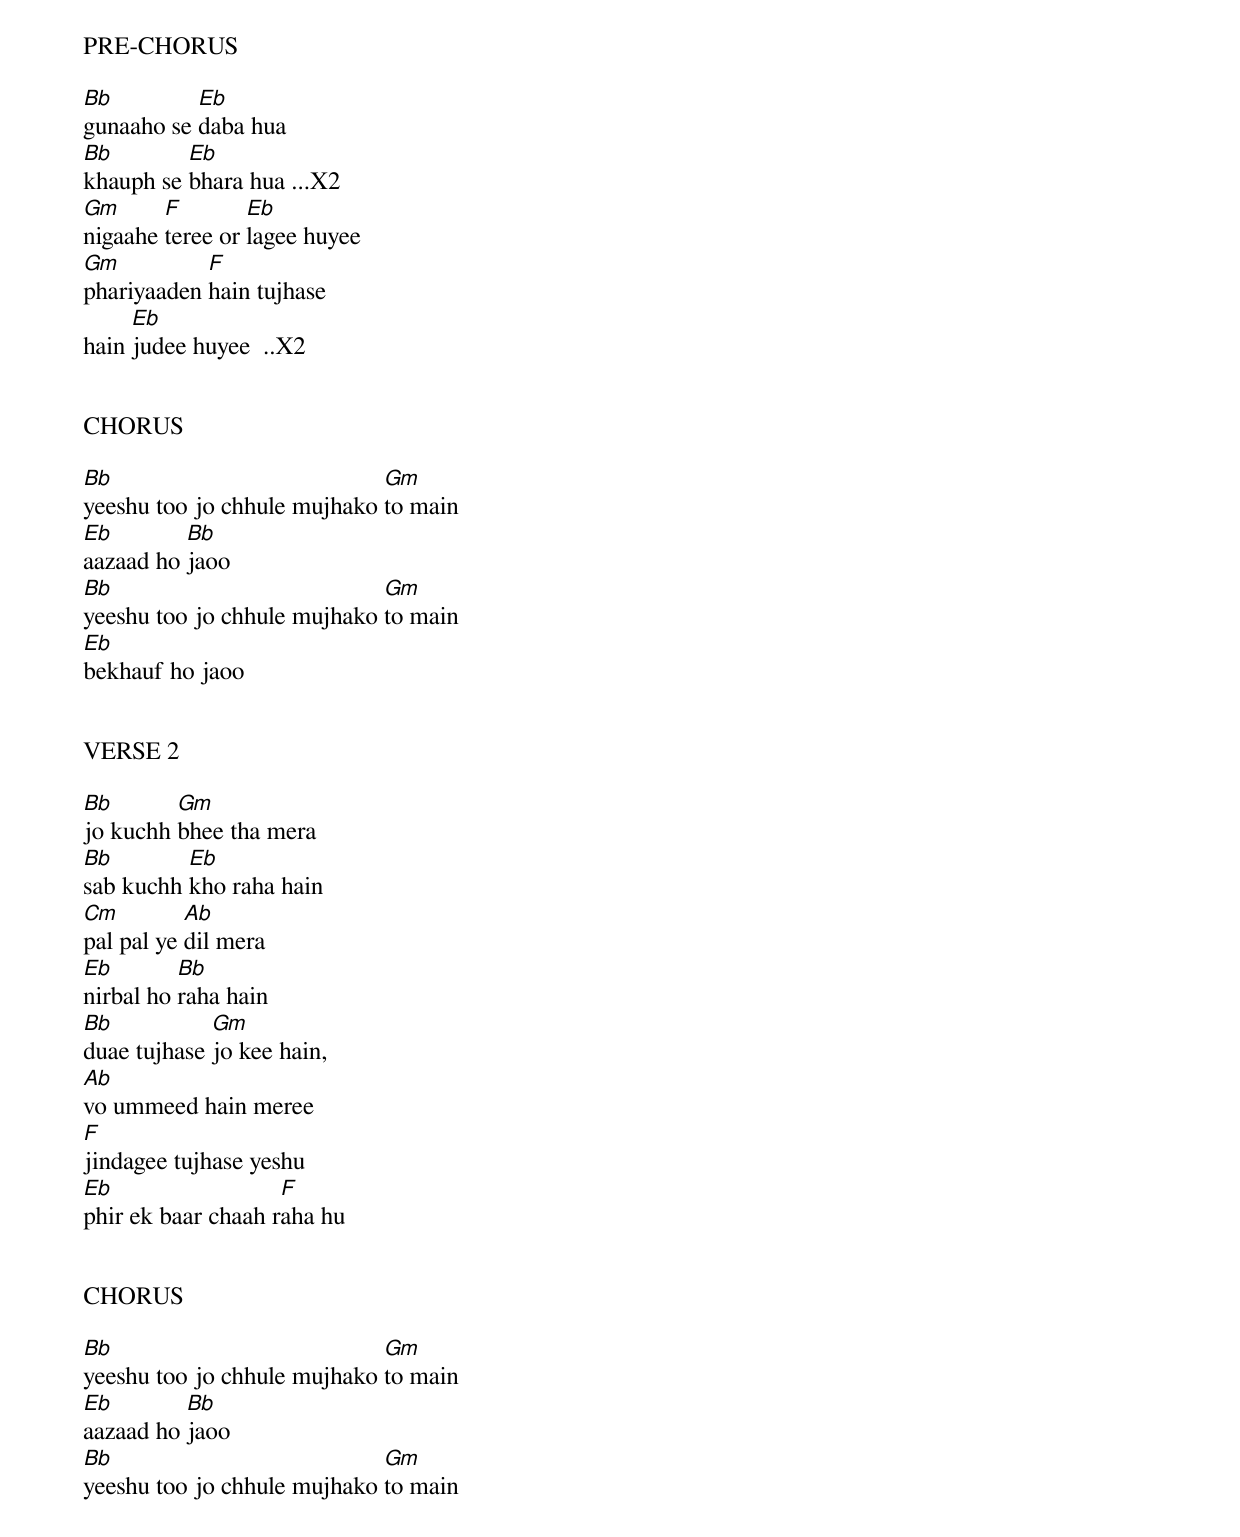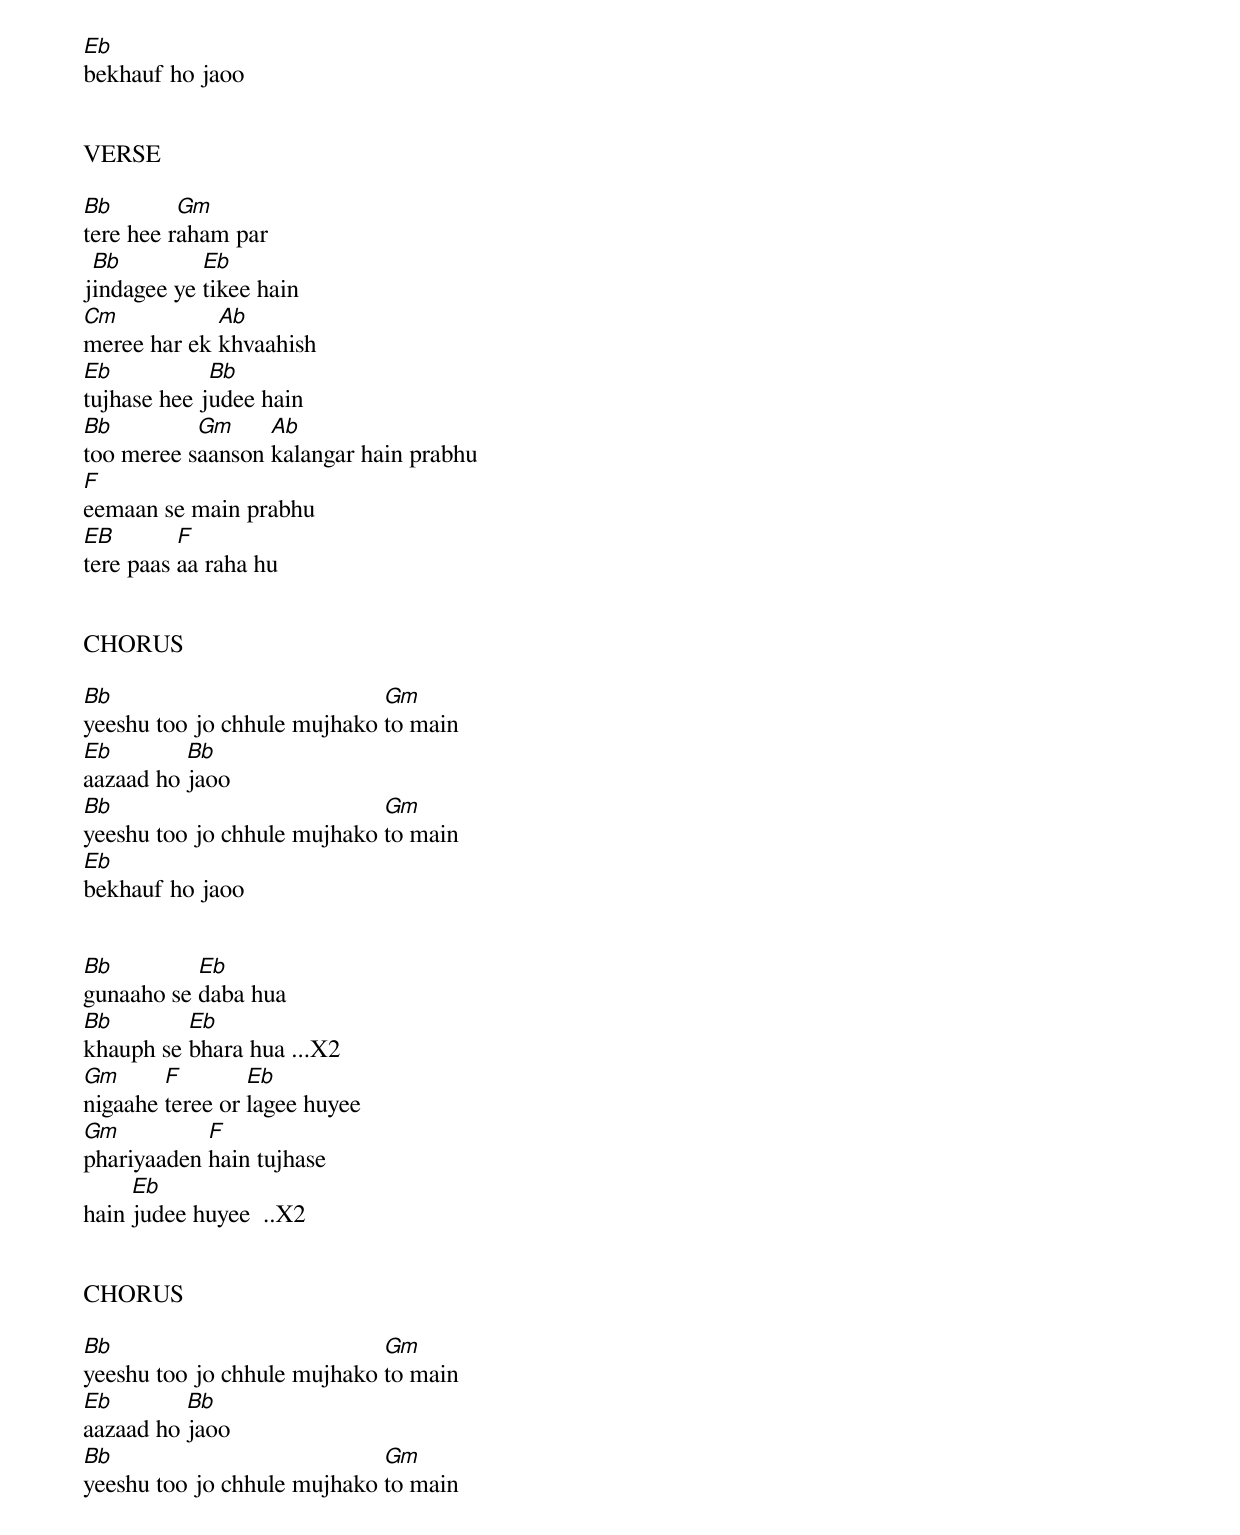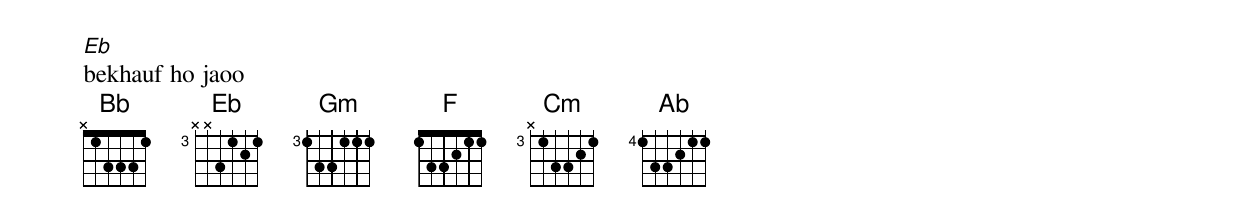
PRE-CHORUS

[Bb]gunaaho se [Eb]daba hua
[Bb]khauph se [Eb]bhara hua ...X2
[Gm]nigaahe [F]teree or [Eb]lagee huyee
[Gm]phariyaaden [F]hain tujhase
hain [Eb]judee huyee  ..X2


CHORUS

[Bb]yeeshu too jo chhule mujhako [Gm]to main
[Eb]aazaad ho [Bb]jaoo
[Bb]yeeshu too jo chhule mujhako [Gm]to main
[Eb]bekhauf ho jaoo


VERSE 2

[Bb]jo kuchh [Gm]bhee tha mera
[Bb]sab kuchh [Eb]kho raha hain
[Cm]pal pal ye [Ab]dil mera
[Eb]nirbal ho [Bb]raha hain
[Bb]duae tujhase [Gm]jo kee hain,
[Ab]vo ummeed hain meree
[F]jindagee tujhase yeshu
[Eb]phir ek baar chaah r[F]aha hu


CHORUS

[Bb]yeeshu too jo chhule mujhako [Gm]to main
[Eb]aazaad ho [Bb]jaoo
[Bb]yeeshu too jo chhule mujhako [Gm]to main
[Eb]bekhauf ho jaoo


VERSE

[Bb]tere hee r[Gm]aham par
j[Bb]indagee ye [Eb]tikee hain
[Cm]meree har ek [Ab]khvaahish
[Eb]tujhase hee j[Bb]udee hain
[Bb]too meree s[Gm]aanson [Ab]kalangar hain prabhu
[F]eemaan se main prabhu
[EB]tere paas [F]aa raha hu


CHORUS

[Bb]yeeshu too jo chhule mujhako [Gm]to main
[Eb]aazaad ho [Bb]jaoo
[Bb]yeeshu too jo chhule mujhako [Gm]to main
[Eb]bekhauf ho jaoo


[Bb]gunaaho se [Eb]daba hua
[Bb]khauph se [Eb]bhara hua ...X2
[Gm]nigaahe [F]teree or [Eb]lagee huyee
[Gm]phariyaaden [F]hain tujhase
hain [Eb]judee huyee  ..X2


CHORUS

[Bb]yeeshu too jo chhule mujhako [Gm]to main
[Eb]aazaad ho [Bb]jaoo
[Bb]yeeshu too jo chhule mujhako [Gm]to main
[Eb]bekhauf ho jaoo
